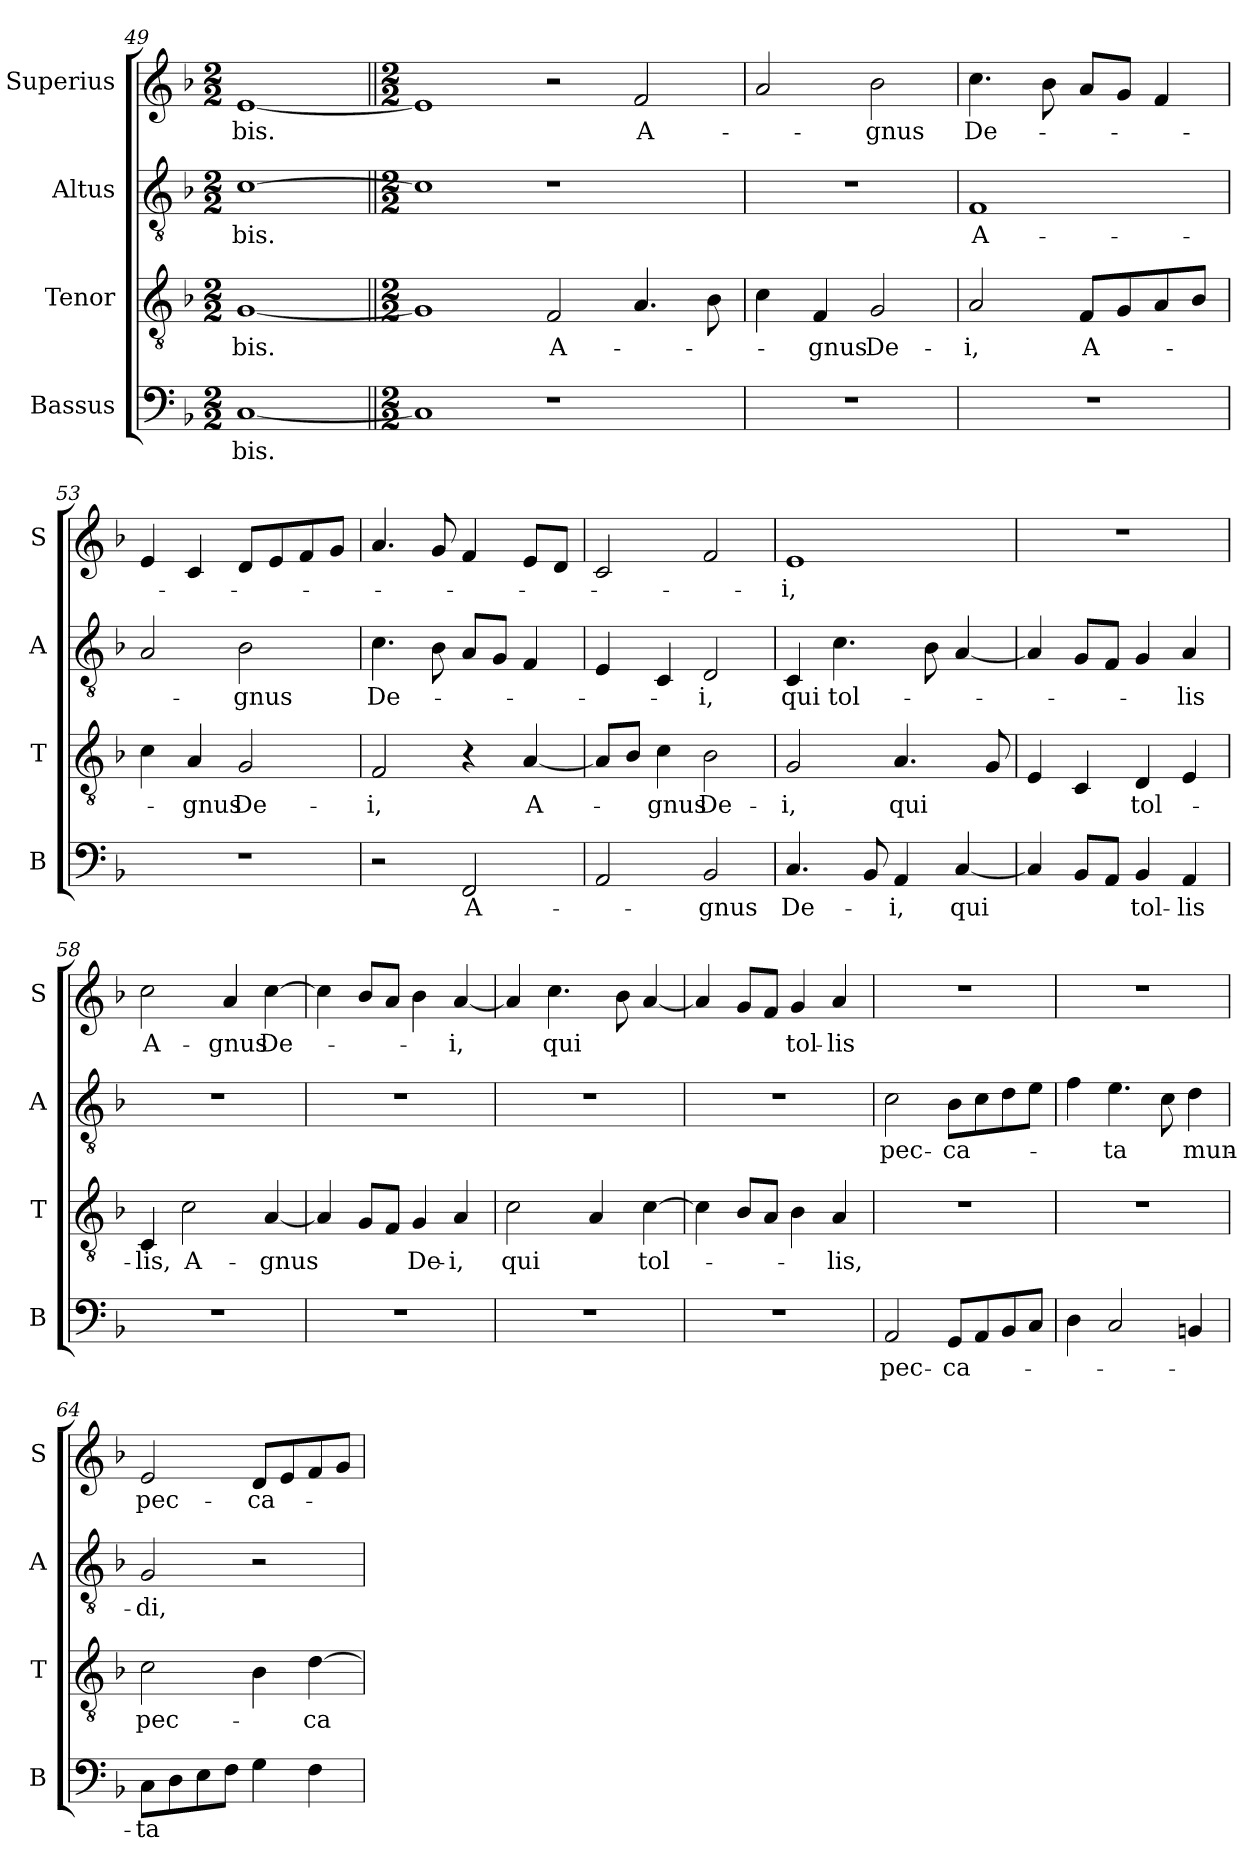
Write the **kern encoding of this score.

**kern	**text	**kern	**text	**kern	**text	**kern	**text
*part4	*part4	*part3	*part3	*part2	*part2	*part1	*part1
*staff4	*staff4	*staff3	*staff3	*staff2	*staff2	*staff1	*staff1
*I"Bassus	*	*I"Tenor	*	*I"Altus	*	*I"Superius	*
*I'B	*	*I'T	*	*I'A	*	*I'S	*
*clefF4	*	*clefGv2	*	*clefGv2	*	*clefG2	*
*k[b-]	*	*k[b-]	*	*k[b-]	*	*k[b-]	*
*M2/2	*	*M2/2	*	*M2/2	*	*M2/2	*
=49	=49	=49	=49	=49	=49	=49	=49
!	!LO:LY:i	!	!LO:LY:i	!	!LO:LY:i	!	!
[1C	-bis.	[1G	-bis.	[1c	-bis.	[1e	-bis.
=50||	=50||	=50||	=50||	=50||	=50||	=50||	=50||
*M2/2	*	*M2/2	*	*M2/2	*	*M2/2	*
1C]	.	1G]	.	1c]	.	1e]	.
1r	.	2F	A-	1r	.	2r	.
.	.	4.A	.	.	.	2f	A-
.	.	8B-	.	.	.	.	.
=51	=51	=51	=51	=51	=51	=51	=51
1r	.	4c	.	1r	.	2a	.
.	.	4F	-gnus	.	.	.	.
.	.	2G	De-	.	.	2b-	-gnus
=52	=52	=52	=52	=52	=52	=52	=52
1r	.	2A	-i,	1F	A-	4.cc	De-
.	.	.	.	.	.	8b-	.
!	!	!	!LO:LY:i	!	!	!	!
.	.	8FL	A-	.	.	8aL	.
.	.	8G	.	.	.	8gJ	.
.	.	8A	.	.	.	4f	.
.	.	8B-J	.	.	.	.	.
=53	=53	=53	=53	=53	=53	=53	=53
1r	.	4c	.	2A	.	4e	.
!	!	!	!LO:LY:i	!	!	!	!
.	.	4A	-gnus	.	.	4c	.
!	!	!	!LO:LY:i	!	!	!	!
.	.	2G	De-	2B-	-gnus	8dL	.
.	.	.	.	.	.	8e	.
.	.	.	.	.	.	8f	.
.	.	.	.	.	.	8gJ	.
=54	=54	=54	=54	=54	=54	=54	=54
!	!	!	!LO:LY:i	!	!	!	!
2r	.	2F	-i,	4.c	De-	4.a	.
.	.	.	.	8B-	.	8g	.
2FF	A-	4r	.	8AL	.	4f	.
.	.	.	.	8GJ	.	.	.
!	!	!	!LO:LY:i	!	!	!	!
.	.	[4A	A-	4F	.	8eL	.
.	.	.	.	.	.	8dJ	.
=55	=55	=55	=55	=55	=55	=55	=55
2AA	.	8AL]	.	4E	.	2c	.
.	.	8B-J	.	.	.	.	.
!	!	!	!LO:LY:i	!	!	!	!
.	.	4c	-gnus	4C	.	.	.
!	!	!	!LO:LY:i	!	!	!	!
2BB-	-gnus	2B-	De-	2D	-i,	2f	.
=56	=56	=56	=56	=56	=56	=56	=56
!	!	!	!LO:LY:i	!	!LO:LY:i	!	!
4.C	De-	2G	-i,	4C	qui	1e	-i,
!	!	!	!	!	!LO:LY:i	!	!
.	.	.	.	4.c	tol-	.	.
8BB-	.	.	.	.	.	.	.
!	!	!	!LO:LY:i	!	!	!	!
4AA	-i,	4.A	qui	.	.	.	.
.	.	.	.	8B-	.	.	.
!	!LO:LY:i	!	!	!	!	!	!
[4C	qui	.	.	[4A	.	.	.
.	.	8G	.	.	.	.	.
=57	=57	=57	=57	=57	=57	=57	=57
4C]	.	4E	.	4A]	.	1r	.
8BB-L	.	4C	.	8GL	.	.	.
8AAJ	.	.	.	8FJ	.	.	.
!	!LO:LY:i	!	!LO:LY:i	!	!	!	!
4BB-	tol-	4D	tol-	4G	.	.	.
!	!LO:LY:i	!	!	!	!LO:LY:i	!	!
4AA	-lis	4E	.	4A	-lis	.	.
=58	=58	=58	=58	=58	=58	=58	=58
!	!	!	!LO:LY:i	!	!	!	!LO:LY:i
1r	.	4C	-lis,	1r	.	2cc	A-
!	!	!	!LO:LY:i	!	!	!	!
.	.	2c	A-	.	.	.	.
!	!	!	!	!	!	!	!LO:LY:i
.	.	.	.	.	.	4a	-gnus
!	!	!	!LO:LY:i	!	!	!	!LO:LY:i
.	.	[4A	-gnus	.	.	[4cc	De-
=59	=59	=59	=59	=59	=59	=59	=59
1r	.	4A]	.	1r	.	4cc]	.
.	.	8GL	.	.	.	8b-L	.
.	.	8FJ	.	.	.	8aJ	.
!	!	!	!LO:LY:i	!	!	!	!
.	.	4G	De-	.	.	4b-	.
!	!	!	!LO:LY:i	!	!	!	!LO:LY:i
.	.	4A	-i,	.	.	[4a	-i,
=60	=60	=60	=60	=60	=60	=60	=60
!	!	!	!LO:LY:i	!	!	!	!
1r	.	2c	qui	1r	.	4a]	.
.	.	.	.	.	.	4.cc	qui
.	.	4A	.	.	.	.	.
.	.	.	.	.	.	8b-	.
!	!	!	!LO:LY:i	!	!	!	!
.	.	[4c	tol-	.	.	[4a	.
=61	=61	=61	=61	=61	=61	=61	=61
1r	.	4c]	.	1r	.	4a]	.
.	.	8B-L	.	.	.	8gL	.
.	.	8AJ	.	.	.	8fJ	.
.	.	4B-	.	.	.	4g	tol-
!	!	!	!LO:LY:i	!	!	!	!
.	.	4A	-lis,	.	.	4a	-lis
=62	=62	=62	=62	=62	=62	=62	=62
!	!LO:LY:i	!	!	!	!LO:LY:i	!	!
2AA	pec-	1r	.	2c	pec-	1r	.
!	!LO:LY:i	!	!	!	!LO:LY:i	!	!
8GGL	-ca-	.	.	8B-L	-ca-	.	.
8AA	.	.	.	8c	.	.	.
8BB-	.	.	.	8d	.	.	.
8CJ	.	.	.	8eJ	.	.	.
=63	=63	=63	=63	=63	=63	=63	=63
4D	.	1r	.	4f	.	1r	.
!	!	!	!	!	!LO:LY:i	!	!
2C	.	.	.	4.e	-ta	.	.
.	.	.	.	8c	.	.	.
!	!	!	!	!	!LO:LY:i	!	!
4BBn	.	.	.	4d	mun-	.	.
=64	=64	=64	=64	=64	=64	=64	=64
!	!LO:LY:i	!	!LO:LY:i	!	!LO:LY:i	!	!LO:LY:i
8CL	-ta	2c	pec-	2G	-di,	2e	pec-
8D	.	.	.	.	.	.	.
8E	.	.	.	.	.	.	.
8FJ	.	.	.	.	.	.	.
!	!	!	!	!	!	!	!LO:LY:i
4G	.	4B-	.	2r	.	8dL	-ca-
.	.	.	.	.	.	8e	.
!	!	!	!LO:LY:i	!	!	!	!
4F	.	[4d	-ca-	.	.	8f	.
.	.	.	.	.	.	8gJ	.
=	=	=	=	=	=	=	=
*-	*-	*-	*-	*-	*-	*-	*-
